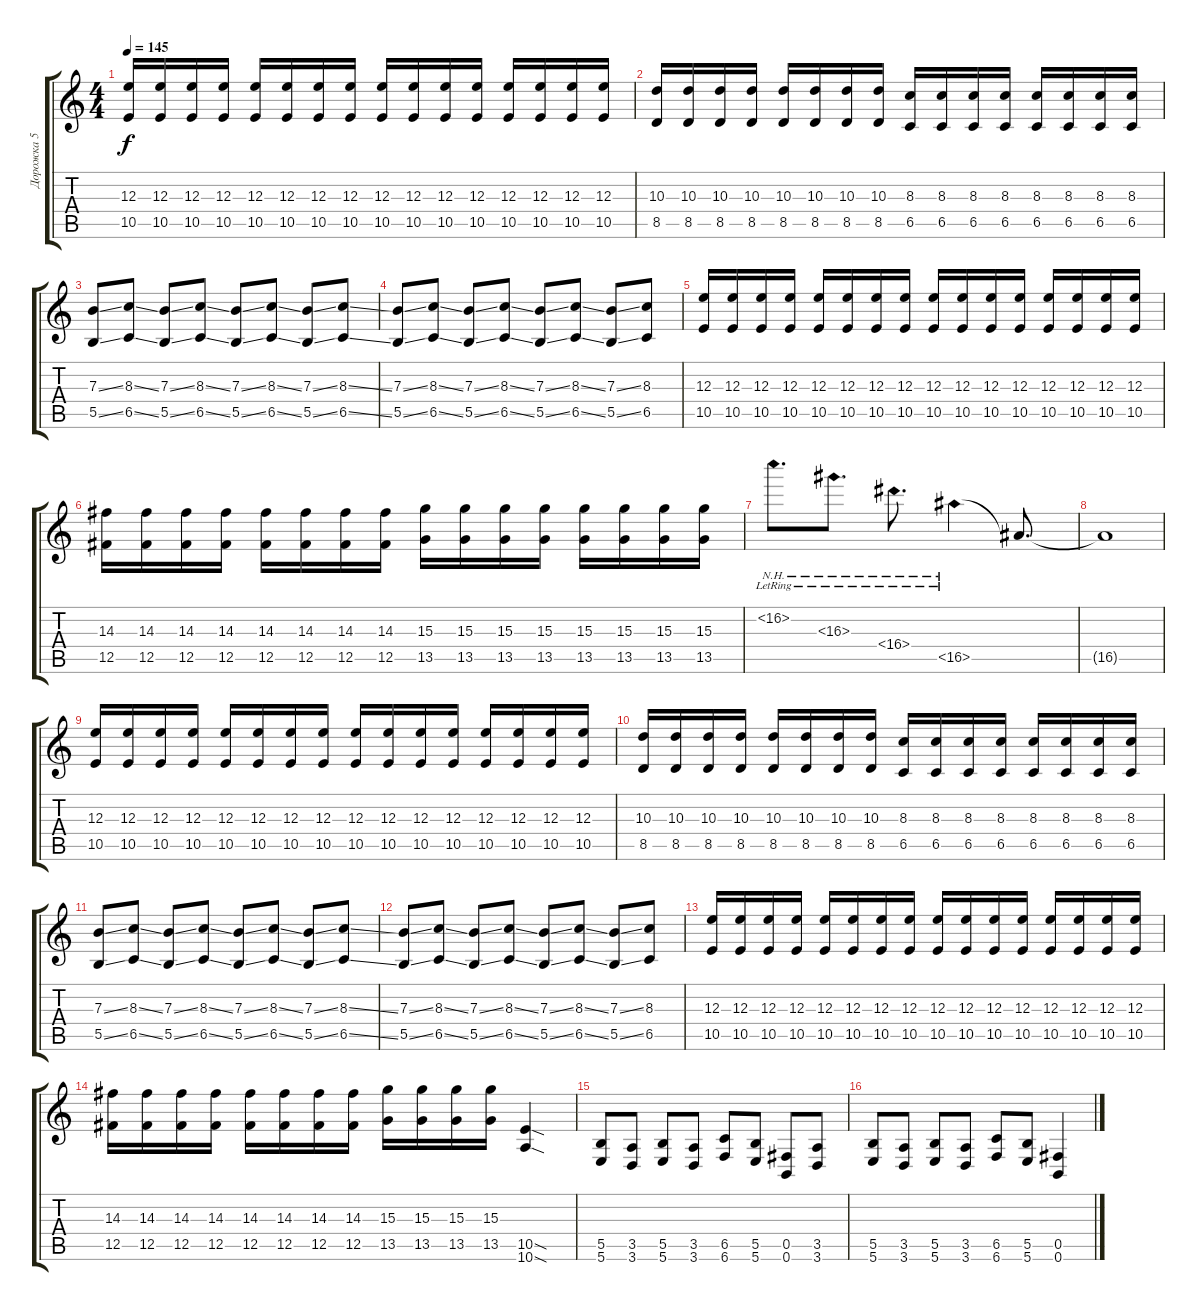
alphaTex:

\track ("Дорожка 5" "Дорожка 5") {instrument distortionguitar}
\staff {score tabs}
\tuning (Db4 Ab3 E3 B2 Gb2 B1) {hide}
\ts (4 4)
\tempo 145
\clef g2
\ks c
(12.3 10.5).16{dy f} (12.3 10.5).16 (12.3 10.5).16 (12.3 10.5).16 (12.3 10.5).16 (12.3 10.5).16 (12.3 10.5).16 (12.3 10.5).16 (12.3 10.5).16 (12.3 10.5).16 (12.3 10.5).16 (12.3 10.5).16 (12.3 10.5).16 (12.3 10.5).16 (12.3 10.5).16 (12.3 10.5).16 |
(10.3 8.5).16 (10.3 8.5).16 (10.3 8.5).16 (10.3 8.5).16 (10.3 8.5).16 (10.3 8.5).16 (10.3 8.5).16 (10.3 8.5).16 (8.3 6.5).16 (8.3 6.5).16 (8.3 6.5).16 (8.3 6.5).16 (8.3 6.5).16 (8.3 6.5).16 (8.3 6.5).16 (8.3 6.5).16 |
(7.3{ss} 5.5{ss}).8 (8.3{ss} 6.5{ss}).8 (7.3{ss} 5.5{ss}).8 (8.3{ss} 6.5{ss}).8 (7.3{ss} 5.5{ss}).8 (8.3{ss} 6.5{ss}).8 (7.3{ss} 5.5{ss}).8 (8.3{ss} 6.5{ss}).8 |
(7.3{ss} 5.5{ss}).8 (8.3{ss} 6.5{ss}).8 (7.3{ss} 5.5{ss}).8 (8.3{ss} 6.5{ss}).8 (7.3{ss} 5.5{ss}).8 (8.3{ss} 6.5{ss}).8 (7.3{ss} 5.5{ss}).8 (8.3 6.5).8 |
(12.3 10.5).16 (12.3 10.5).16 (12.3 10.5).16 (12.3 10.5).16 (12.3 10.5).16 (12.3 10.5).16 (12.3 10.5).16 (12.3 10.5).16 (12.3 10.5).16 (12.3 10.5).16 (12.3 10.5).16 (12.3 10.5).16 (12.3 10.5).16 (12.3 10.5).16 (12.3 10.5).16 (12.3 10.5).16 |
(14.3 12.5).16 (14.3 12.5).16 (14.3 12.5).16 (14.3 12.5).16 (14.3 12.5).16 (14.3 12.5).16 (14.3 12.5).16 (14.3 12.5).16 (15.3 13.5).16 (15.3 13.5).16 (15.3 13.5).16 (15.3 13.5).16 (15.3 13.5).16 (15.3 13.5).16 (15.3 13.5).16 (15.3 13.5).16 |
16.2{nh lr}.8{d} 16.3{nh lr}.8{d} 16.4{nh lr}.8{d} 16.5{nh lr}.4 16.5{t}.8{d} |
16.5{t}.1 |
(12.3 10.5).16 (12.3 10.5).16 (12.3 10.5).16 (12.3 10.5).16 (12.3 10.5).16 (12.3 10.5).16 (12.3 10.5).16 (12.3 10.5).16 (12.3 10.5).16 (12.3 10.5).16 (12.3 10.5).16 (12.3 10.5).16 (12.3 10.5).16 (12.3 10.5).16 (12.3 10.5).16 (12.3 10.5).16 |
(10.3 8.5).16 (10.3 8.5).16 (10.3 8.5).16 (10.3 8.5).16 (10.3 8.5).16 (10.3 8.5).16 (10.3 8.5).16 (10.3 8.5).16 (8.3 6.5).16 (8.3 6.5).16 (8.3 6.5).16 (8.3 6.5).16 (8.3 6.5).16 (8.3 6.5).16 (8.3 6.5).16 (8.3 6.5).16 |
(7.3{ss} 5.5{ss}).8 (8.3{ss} 6.5{ss}).8 (7.3{ss} 5.5{ss}).8 (8.3{ss} 6.5{ss}).8 (7.3{ss} 5.5{ss}).8 (8.3{ss} 6.5{ss}).8 (7.3{ss} 5.5{ss}).8 (8.3{ss} 6.5{ss}).8 |
(7.3{ss} 5.5{ss}).8 (8.3{ss} 6.5{ss}).8 (7.3{ss} 5.5{ss}).8 (8.3{ss} 6.5{ss}).8 (7.3{ss} 5.5{ss}).8 (8.3{ss} 6.5{ss}).8 (7.3{ss} 5.5{ss}).8 (8.3 6.5).8 |
(12.3 10.5).16 (12.3 10.5).16 (12.3 10.5).16 (12.3 10.5).16 (12.3 10.5).16 (12.3 10.5).16 (12.3 10.5).16 (12.3 10.5).16 (12.3 10.5).16 (12.3 10.5).16 (12.3 10.5).16 (12.3 10.5).16 (12.3 10.5).16 (12.3 10.5).16 (12.3 10.5).16 (12.3 10.5).16 |
(14.3 12.5).16 (14.3 12.5).16 (14.3 12.5).16 (14.3 12.5).16 (14.3 12.5).16 (14.3 12.5).16 (14.3 12.5).16 (14.3 12.5).16 (15.3 13.5).16 (15.3 13.5).16 (15.3 13.5).16 (15.3 13.5).16 (10.5{sod} 10.6{sod}).4 |
(5.5 5.6).8 (3.5 3.6).8 (5.5 5.6).8 (3.5 3.6).8 (6.5 6.6).8 (5.5 5.6).8 (0.5 0.6).8 (3.5 3.6).8 |
(5.5 5.6).8 (3.5 3.6).8 (5.5 5.6).8 (3.5 3.6).8 (6.5 6.6).8 (5.5 5.6).8 (0.5 0.6).4
